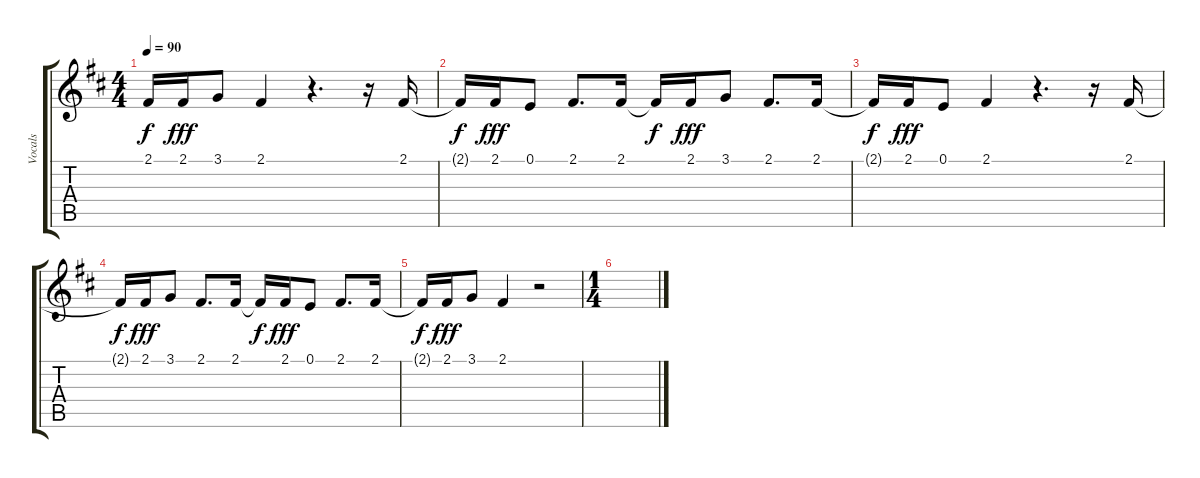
\track ("Vocals" "Vocals") {instrument tenorsax}
\staff {score tabs}
\tuning (E4 B3 G3 D3 A2 E2) {hide}
\ts (4 4)
\tempo 90
\clef g2
\ks bminor
2.1{t}.16{dy f} 2.1.16{dy fff} 3.1.8 2.1.4 r.4{d} r.16 2.1.16 |
2.1{t}.16{dy f} 2.1.16{dy fff} 0.1.8 2.1.8{d} 2.1.16 2.1{t}.16{dy f} 2.1.16{dy fff} 3.1.8 2.1.8{d} 2.1.16 |
2.1{t}.16{dy f} 2.1.16{dy fff} 0.1.8 2.1.4 r.4{d} r.16 2.1.16 |
2.1{t}.16{dy f} 2.1.16{dy fff} 3.1.8 2.1.8{d} 2.1.16 2.1{t}.16{dy f} 2.1.16{dy fff} 0.1.8 2.1.8{d} 2.1.16 |
2.1{t}.16{dy f} 2.1.16{dy fff} 3.1.8 2.1.4 r.2 |
\ts (1 4)
